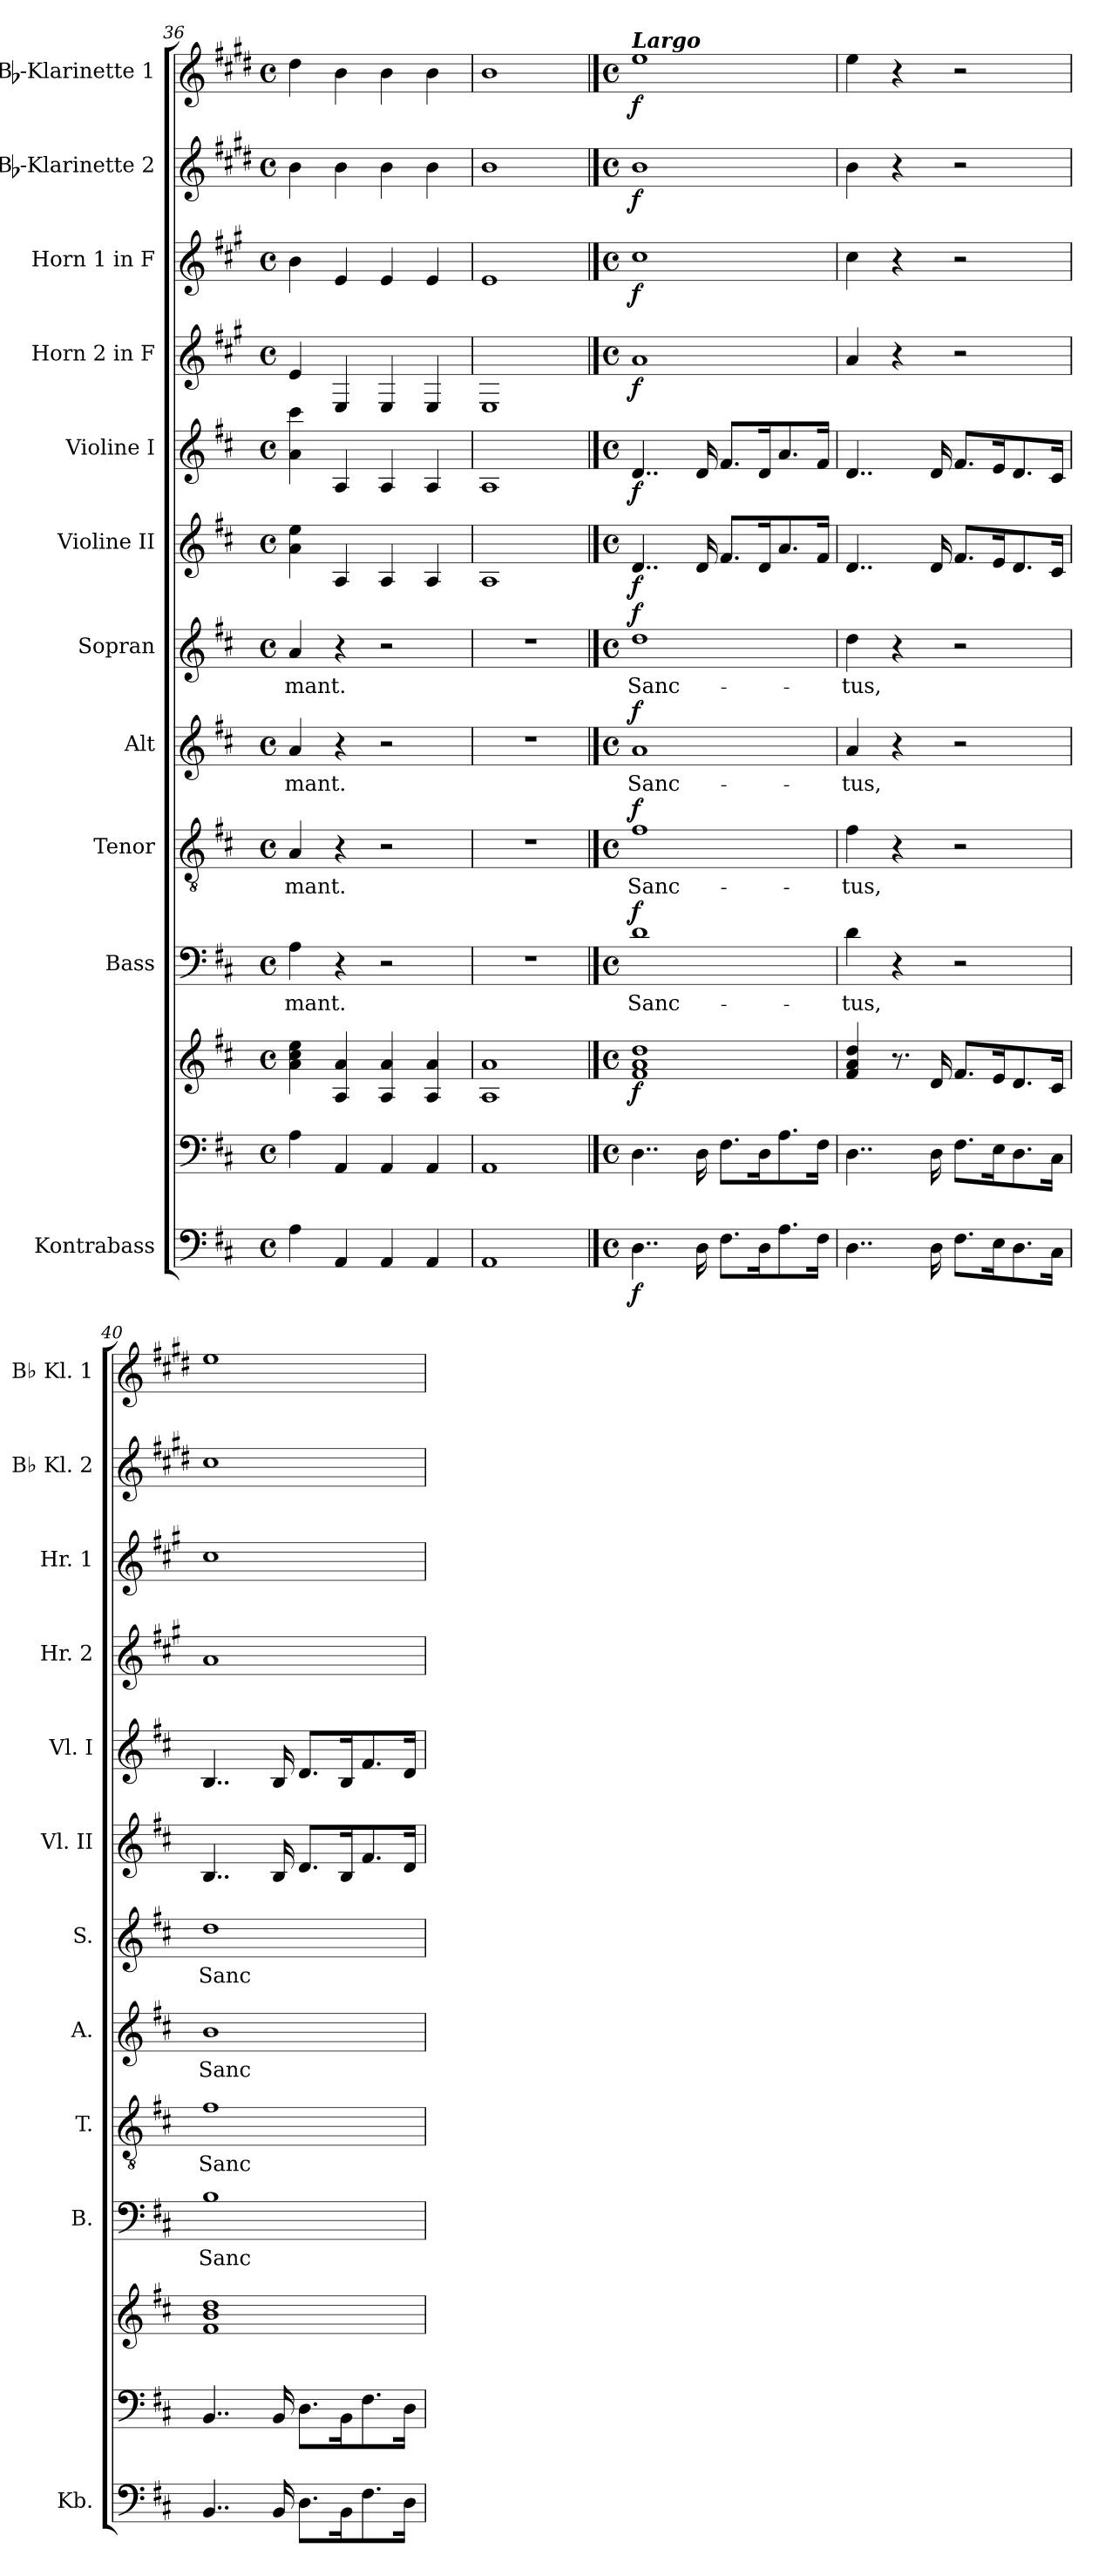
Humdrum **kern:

**kern	**dynam	**kern	**kern	**dynam	**kern	**text	**dynam	**kern	**text	**dynam	**kern	**text	**dynam	**kern	**text	**dynam	**kern	**dynam	**kern	**dynam	**kern	**dynam	**kern	**dynam	**kern	**dynam	**kern	**dynam
*part12	*part12	*part11	*part11	*part11	*part10	*part10	*part10	*part9	*part9	*part9	*part8	*part8	*part8	*part7	*part7	*part7	*part6	*part6	*part5	*part5	*part4	*part4	*part3	*part3	*part2	*part2	*part1	*part1
*staff13	*staff13	*staff12	*staff11	*staff11/12	*staff10	*staff10	*staff10	*staff9	*staff9	*staff9	*staff8	*staff8	*staff8	*staff7	*staff7	*staff7	*staff6	*staff6	*staff5	*staff5	*staff4	*staff4	*staff3	*staff3	*staff2	*staff2	*staff1	*staff1
*I"Kontrabass	*	*	*	*	*I"Bass	*	*	*I"Tenor	*	*	*I"Alt	*	*	*I"Sopran	*	*	*I"Violine II	*	*I"Violine I	*	*I"Horn 2 in F	*	*I"Horn 1 in F	*	*I"Bb-Klarinette 2	*	*I"Bb-Klarinette 1	*
*I'Kb.	*	*	*	*	*I'B.	*	*	*I'T.	*	*	*I'A.	*	*	*I'S.	*	*	*I'Vl. II	*	*I'Vl. I	*	*I'Hr. 2	*	*I'Hr. 1	*	*I'Bb Kl. 2	*	*I'Bb Kl. 1	*
*clefF4	*	*clefF4	*clefG2	*	*clefF4	*	*	*clefGv2	*	*	*clefG2	*	*	*clefG2	*	*	*clefG2	*	*clefG2	*	*clefG2	*	*clefG2	*	*clefG2	*	*clefG2	*
*ITrd7c12	*	*	*	*	*	*	*	*	*	*	*	*	*	*	*	*	*	*	*	*	*ITrd4c7	*	*ITrd4c7	*	*ITrd1c2	*	*ITrd1c2	*
*k[f#c#]	*	*k[f#c#]	*k[f#c#]	*	*k[f#c#]	*	*	*k[f#c#]	*	*	*k[f#c#]	*	*	*k[f#c#]	*	*	*k[f#c#]	*	*k[f#c#]	*	*k[f#c#]	*	*k[f#c#]	*	*k[f#c#]	*	*k[f#c#]	*
*D:	*	*D:	*D:	*	*D:	*	*	*D:	*	*	*D:	*	*	*D:	*	*	*D:	*	*D:	*	*D:	*	*D:	*	*D:	*	*D:	*
*M4/4	*	*M4/4	*M4/4	*	*M4/4	*	*	*M4/4	*	*	*M4/4	*	*	*M4/4	*	*	*M4/4	*	*M4/4	*	*M4/4	*	*M4/4	*	*M4/4	*	*M4/4	*
*met(c)	*	*met(c)	*met(c)	*	*met(c)	*	*	*met(c)	*	*	*met(c)	*	*	*met(c)	*	*	*met(c)	*	*met(c)	*	*met(c)	*	*met(c)	*	*met(c)	*	*met(c)	*
=36	=36	=36	=36	=36	=36	=36	=36	=36	=36	=36	=36	=36	=36	=36	=36	=36	=36	=36	=36	=36	=36	=36	=36	=36	=36	=36	=36	=36
!	!	!	!	!	!	!LO:LY:b	!	!	!LO:LY:b	!	!	!LO:LY:b	!	!	!LO:LY:b	!	!	!	!	!	!	!	!	!	!	!	!	!
4AA\	.	4A\	4a\ 4cc#\ 4ee\	.	4A\	-mant.	.	4A/	-mant.	.	4a/	-mant.	.	4a/	-mant.	.	4a\ 4ee\	.	4a\ 4ccc#\	.	4A/	.	4e\	.	4a\	.	4cc#\	.
4AAA/	.	4AA/	4A/ 4a/	.	4r	.	.	4r	.	.	4r	.	.	4r	.	.	4A/	.	4A/	.	4AA/	.	4A/	.	4a\	.	4a\	.
4AAA/	.	4AA/	4A/ 4a/	.	2r	.	.	2r	.	.	2r	.	.	2r	.	.	4A/	.	4A/	.	4AA/	.	4A/	.	4a\	.	4a\	.
4AAA/	.	4AA/	4A/ 4a/	.	.	.	.	.	.	.	.	.	.	.	.	.	4A/	.	4A/	.	4AA/	.	4A/	.	4a\	.	4a\	.
=37	=37	=37	=37	=37	=37	=37	=37	=37	=37	=37	=37	=37	=37	=37	=37	=37	=37	=37	=37	=37	=37	=37	=37	=37	=37	=37	=37	=37
1AAA	.	1AA	1A 1a	.	1r	.	.	1r	.	.	1r	.	.	1r	.	.	1A	.	1A	.	1AA	.	1A	.	1a	.	1a	.
!!LO:PB:g=z
==38	==38	==38	==38	==38	==38	==38	==38	==38	==38	==38	==38	==38	==38	==38	==38	==38	==38	==38	==38	==38	==38	==38	==38	==38	==38	==38	==38	==38
*M4/4	*	*M4/4	*M4/4	*	*M4/4	*	*	*M4/4	*	*	*M4/4	*	*	*M4/4	*	*	*M4/4	*	*M4/4	*	*M4/4	*	*M4/4	*	*M4/4	*	*M4/4	*
*met(c)	*	*met(c)	*met(c)	*	*met(c)	*	*	*met(c)	*	*	*met(c)	*	*	*met(c)	*	*	*met(c)	*	*met(c)	*	*met(c)	*	*met(c)	*	*met(c)	*	*met(c)	*
!	!	!	!	!	!	!	!	!	!	!	!	!	!	!	!	!	!	!	!	!	!	!	!	!	!	!	!LO:TX:a:Bi:t=Largo	!
!	!LO:DY:b	!	!	!LO:DY:b	!	!LO:LY:b	!LO:DY:a	!	!LO:LY:b	!LO:DY:a	!	!LO:LY:b	!LO:DY:a	!	!LO:LY:b	!LO:DY:a	!	!LO:DY:b	!	!LO:DY:b	!	!LO:DY:b	!	!LO:DY:b	!	!LO:DY:b	!	!LO:DY:b
4..DD\	f	4..D\	1f# 1a 1dd	f	1d	Sanc-	f	1f#	Sanc-	f	1a	Sanc-	f	1dd	Sanc-	f	4..d/	f	4..d/	f	1d	f	1f#	f	1a	f	1dd	f
16DD\	.	16D\	.	.	.	.	.	.	.	.	.	.	.	.	.	.	16d/	.	16d/	.	.	.	.	.	.	.	.	.
8.FF#\L	.	8.F#\L	.	.	.	.	.	.	.	.	.	.	.	.	.	.	8.f#/L	.	8.f#/L	.	.	.	.	.	.	.	.	.
16DD\k	.	16D\k	.	.	.	.	.	.	.	.	.	.	.	.	.	.	16d/k	.	16d/k	.	.	.	.	.	.	.	.	.
8.AA\	.	8.A\	.	.	.	.	.	.	.	.	.	.	.	.	.	.	8.a/	.	8.a/	.	.	.	.	.	.	.	.	.
16FF#\Jk	.	16F#\Jk	.	.	.	.	.	.	.	.	.	.	.	.	.	.	16f#/Jk	.	16f#/Jk	.	.	.	.	.	.	.	.	.
=39	=39	=39	=39	=39	=39	=39	=39	=39	=39	=39	=39	=39	=39	=39	=39	=39	=39	=39	=39	=39	=39	=39	=39	=39	=39	=39	=39	=39
!	!	!	!	!	!	!LO:LY:b	!	!	!LO:LY:b	!	!	!LO:LY:b	!	!	!LO:LY:b	!	!	!	!	!	!	!	!	!	!	!	!	!
4..DD\	.	4..D\	4f#/ 4a/ 4dd/	.	4d\	-tus,	.	4f#\	-tus,	.	4a/	-tus,	.	4dd\	-tus,	.	4..d/	.	4..d/	.	4d/	.	4f#\	.	4a\	.	4dd\	.
.	.	.	8.r	.	4r	.	.	4r	.	.	4r	.	.	4r	.	.	.	.	.	.	4r	.	4r	.	4r	.	4r	.
16DD\	.	16D\	16d/	.	.	.	.	.	.	.	.	.	.	.	.	.	16d/	.	16d/	.	.	.	.	.	.	.	.	.
8.FF#\L	.	8.F#\L	8.f#/L	.	2r	.	.	2r	.	.	2r	.	.	2r	.	.	8.f#/L	.	8.f#/L	.	2r	.	2r	.	2r	.	2r	.
16EE\k	.	16E\k	16e/k	.	.	.	.	.	.	.	.	.	.	.	.	.	16e/k	.	16e/k	.	.	.	.	.	.	.	.	.
8.DD\	.	8.D\	8.d/	.	.	.	.	.	.	.	.	.	.	.	.	.	8.d/	.	8.d/	.	.	.	.	.	.	.	.	.
16CC#\Jk	.	16C#\Jk	16c#/Jk	.	.	.	.	.	.	.	.	.	.	.	.	.	16c#/Jk	.	16c#/Jk	.	.	.	.	.	.	.	.	.
=40	=40	=40	=40	=40	=40	=40	=40	=40	=40	=40	=40	=40	=40	=40	=40	=40	=40	=40	=40	=40	=40	=40	=40	=40	=40	=40	=40	=40
!	!	!	!	!	!	!LO:LY:b	!	!	!LO:LY:b	!	!	!LO:LY:b	!	!	!LO:LY:b	!	!	!	!	!	!	!	!	!	!	!	!	!
4..BBB/	.	4..BB/	1f# 1b 1dd	.	1B	Sanc-	.	1f#	Sanc-	.	1b	Sanc-	.	1dd	Sanc-	.	4..B/	.	4..B/	.	1d	.	1f#	.	1b	.	1dd	.
16BBB/	.	16BB/	.	.	.	.	.	.	.	.	.	.	.	.	.	.	16B/	.	16B/	.	.	.	.	.	.	.	.	.
8.DD\L	.	8.D\L	.	.	.	.	.	.	.	.	.	.	.	.	.	.	8.d/L	.	8.d/L	.	.	.	.	.	.	.	.	.
16BBB\k	.	16BB\k	.	.	.	.	.	.	.	.	.	.	.	.	.	.	16B/k	.	16B/k	.	.	.	.	.	.	.	.	.
8.FF#\	.	8.F#\	.	.	.	.	.	.	.	.	.	.	.	.	.	.	8.f#/	.	8.f#/	.	.	.	.	.	.	.	.	.
16DD\Jk	.	16D\Jk	.	.	.	.	.	.	.	.	.	.	.	.	.	.	16d/Jk	.	16d/Jk	.	.	.	.	.	.	.	.	.
=	=	=	=	=	=	=	=	=	=	=	=	=	=	=	=	=	=	=	=	=	=	=	=	=	=	=	=	=
*-	*-	*-	*-	*-	*-	*-	*-	*-	*-	*-	*-	*-	*-	*-	*-	*-	*-	*-	*-	*-	*-	*-	*-	*-	*-	*-	*-	*-
